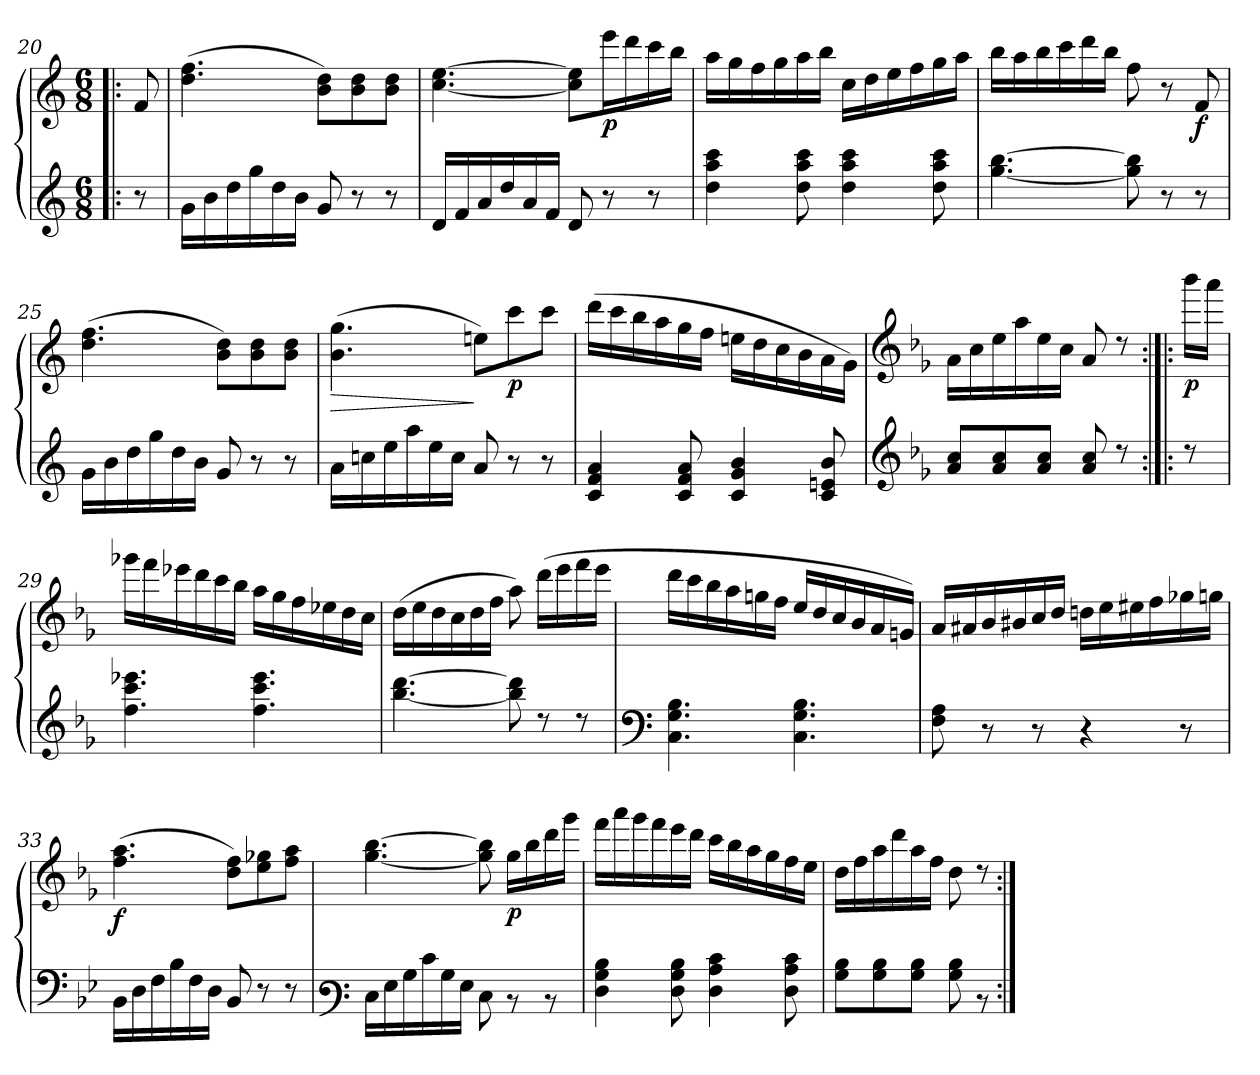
**kern	**kern	**dynam
*part1	*part1	*part1
*staff2	*staff1	*staff1/2
*M6/8	*M6/8	*
=20!|:	=20!|:	=20!|:
8r	8f/	.
=21	=21	=21
16g\LL	(>4.dd\ 4.ff\	.
16b\	.	.
16dd\	.	.
16gg\	.	.
16dd\	.	.
16b\JJ	.	.
8g/	8b\ 8dd\L)	.
8r	8b\ 8dd\	.
8r	8b\ 8dd\J	.
=22	=22	=22
16d/LL	[<4.cc\ [>4.ee\	.
16f/	.	.
16a/	.	.
16dd/	.	.
16a/	.	.
16f/JJ	.	.
8d/	8cc\] 8ee\]L	.
!	!	!LO:DY:b
8r	16eee\L	p
.	16ddd\	.
8r	16ccc\	.
.	16bb\JJ	.
=23	=23	=23
4dd\ 4aa\ 4ccc\	16aa\LL	.
.	16gg\	.
.	16ff\	.
.	16gg\	.
8dd\ 8aa\ 8ccc\	16aa\	.
.	16bb\JJ	.
4dd\ 4aa\ 4ccc\	16cc\LL	.
.	16dd\	.
.	16ee\	.
.	16ff\	.
8dd\ 8aa\ 8ccc\	16gg\	.
.	16aa\JJ	.
!!LO:LB:g=z
=24	=24	=24
[<4.gg\ [>4.bb\	16bb\LL	.
.	16aa\	.
.	16bb\	.
.	16ccc\	.
.	16ddd\	.
.	16bb\JJ	.
8gg\] 8bb\]	(>8ff\	.
8r	8r	.
!	!	!LO:DY:b
8r	8f/	f
=25	=25	=25
16g\LL	(>4.dd\ 4.ff\	.
16b\	.	.
16dd\	.	.
16gg\	.	.
16dd\	.	.
16b\JJ	.	.
8g/	8b\ 8dd\L)	.
8r	8b\ 8dd\	.
8r	8b\ 8dd\J	.
=26	=26	=26
!	!	!LO:HP:b
16a\LL	(>4.b\ 4.gg\	>
16ccn\	.	.
16ee\	.	.
16aa\	.	.
16ee\	.	.
16cc\JJ	.	.
8a/	8een\L)	]
!	!	!LO:DY:b
8r	8ccc\	p
8r	8ccc\J	.
=27	=27	=27
4c/ 4f/ 4a/	(>16ddd\LL	.
.	16ccc\	.
.	16bb\	.
.	16aa\	.
8c/ 8f/ 8a/	16gg\	.
.	16ff\JJ	.
4c/ 4g/ 4b/	16een\LL	.
.	16dd\	.
.	16cc\	.
.	16b\	.
8c/ 8en/ 8b/	16a\	.
.	16g\JJ)	.
!!LO:PB:g=z
=27	=27	=27
*clefG3	*clefG3	*
*k[b-e-]	*k[b-e-]	*
8f/ 8a/L	16f\LL	.
.	16a\	.
8f/ 8a/	16cc\	.
.	16ff\	.
8f/ 8a/J	16cc\	.
.	16a\JJ	.
8f/ 8a/	8f/	.
8rb	8rb	.
=28:|!|:	=28:|!|:	=28:|!|:
!	!	!LO:DY:b
8rb	16ggg\LL	p
.	16fff\JJ	.
=29	=29	=29
4.dd\ 4.aa\ 4.ccc-X\	16eee-X\LL	.
.	16ddd\	.
.	16ccc-\	.
.	16bb-\	.
.	16aa\	.
.	16gg\JJ	.
4.dd\ 4.aa\ 4.ccc-\	16ff\LL	.
.	16ee-\	.
.	16dd\	.
.	16cc-\	.
.	16b-\	.
.	16a\JJ	.
=30	=30	=30
[<4.gg\ [>4.bb-\	(>16b-\LL	.
.	16cc\	.
.	16b-\	.
.	16a\	.
.	16b-\	.
.	16dd\JJ	.
8gg\] 8bb-\]	8ff\)	.
8rb	(>16bb-\LL	.
.	16ccc\	.
8rb	16ddd\	.
.	16ccc\JJ	.
!!LO:LB:g=z
=31	=31	=31
*clefF4	*	*
4.C\ 4.G\ 4.B-\	16bb-\LL	.
.	16aa\	.
.	16gg\	.
.	16ff\	.
.	16een\	.
.	16dd\JJ	.
4.C\ 4.G\ 4.B-\	16cc/LL	.
.	16b-/	.
.	16a/	.
.	16g/	.
.	16f/	.
.	16en/JJ)	.
=32	=32	=32
8F\ 8A\	16f/LL	.
.	16f#X/	.
8r	16g/	.
.	16g#X/	.
8r	16a/	.
.	16b-/JJ	.
4r	16bn\LL	.
.	16cc\	.
.	16cc#X\	.
.	16dd\	.
8r	16ee-X\	.
.	16een\JJ	.
=33	=33	=33
!	!	!LO:DY:b
16BB-\LL	(>4.dd\ 4.ff\	f
16D\	.	.
16F\	.	.
16B-\	.	.
16F\	.	.
16D\JJ	.	.
8BB-/	8b-\ 8dd\L)	.
8r	8cc\ 8ee-X\	.
8r	8dd\ 8ff\J	.
!!LO:LB:g=z
=34	=34	=34
*clefF3	*	*
16E-\LL	[<4.ee-\ [>4.gg\	.
16G\	.	.
16B-\	.	.
16e-\	.	.
16B-\	.	.
16G\JJ	.	.
8E-\	8ee-\] 8gg\]	.
!	!	!LO:DY:b
8rD	16ee-\LL	p
.	16gg\	.
8rD	16bb-\	.
.	16eee-\JJ	.
=35	=35	=35
4F\ 4B-\ 4d\	16ddd\LL	.
.	16fff\	.
.	16eee-\	.
.	16ddd\	.
8F\ 8B-\ 8d\	16ccc\	.
.	16bb-\JJ	.
4F\ 4c\ 4e-\	16aa\LL	.
.	16gg\	.
.	16ff\	.
.	16ee-\	.
8F\ 8c\ 8e-\	16dd\	.
.	16cc\JJ	.
=36	=36	=36
8B-\ 8d\L	16b-\LL	.
.	16dd\	.
8B-\ 8d\	16ff\	.
.	16bb-\	.
8B-\ 8d\J	16ff\	.
.	16dd\JJ	.
8B-\ 8d\	8b-\	.
8rD	8rb	.
=:|!	=:|!	=:|!
*-	*-	*-
